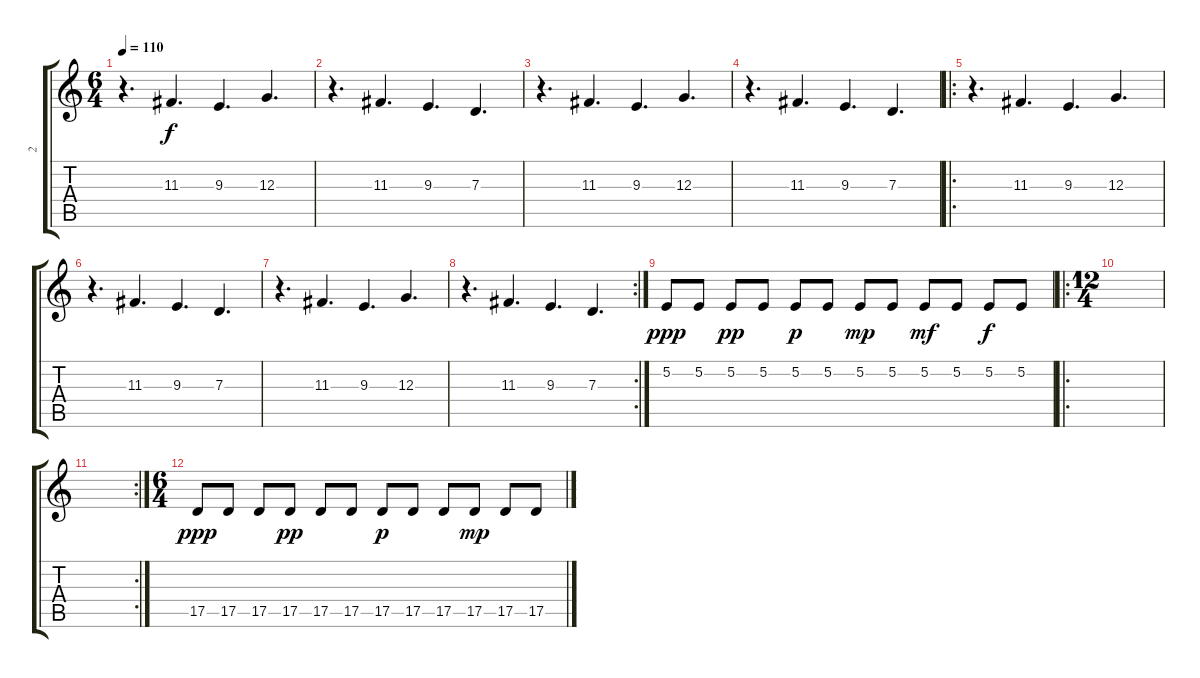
\track ("2" "2") {instrument acousticgrandpiano}
\staff {score tabs}
\tuning (E4 B3 G3 D3 A2 D2) {hide}
\ts (6 4)
\tempo 110
\clef g2
\ks c
r.4{d dy f} 11.3.4{d} 9.3.4{d} 12.3.4{d} |
r.4{d} 11.3.4{d} 9.3.4{d} 7.3.4{d} |
r.4{d} 11.3.4{d} 9.3.4{d} 12.3.4{d} |
r.4{d} 11.3.4{d} 9.3.4{d} 7.3.4{d} |
\ro
r.4{d} 11.3.4{d} 9.3.4{d} 12.3.4{d} |
r.4{d} 11.3.4{d} 9.3.4{d} 7.3.4{d} |
r.4{d} 11.3.4{d} 9.3.4{d} 12.3.4{d} |
\rc 2
r.4{d} 11.3.4{d} 9.3.4{d} 7.3.4{d} |
5.2.8{dy ppp} 5.2.8 5.2.8{dy pp} 5.2.8 5.2.8{dy p} 5.2.8 5.2.8{dy mp} 5.2.8 5.2.8{dy mf} 5.2.8 5.2.8{dy f} 5.2.8 |
\ro
\ts (12 4)
|
\rc 2
|
\ts (6 4)
17.5.8{dy ppp} 17.5.8 17.5.8 17.5.8{dy pp} 17.5.8 17.5.8 17.5.8{dy p} 17.5.8 17.5.8 17.5.8{dy mp} 17.5.8 17.5.8
